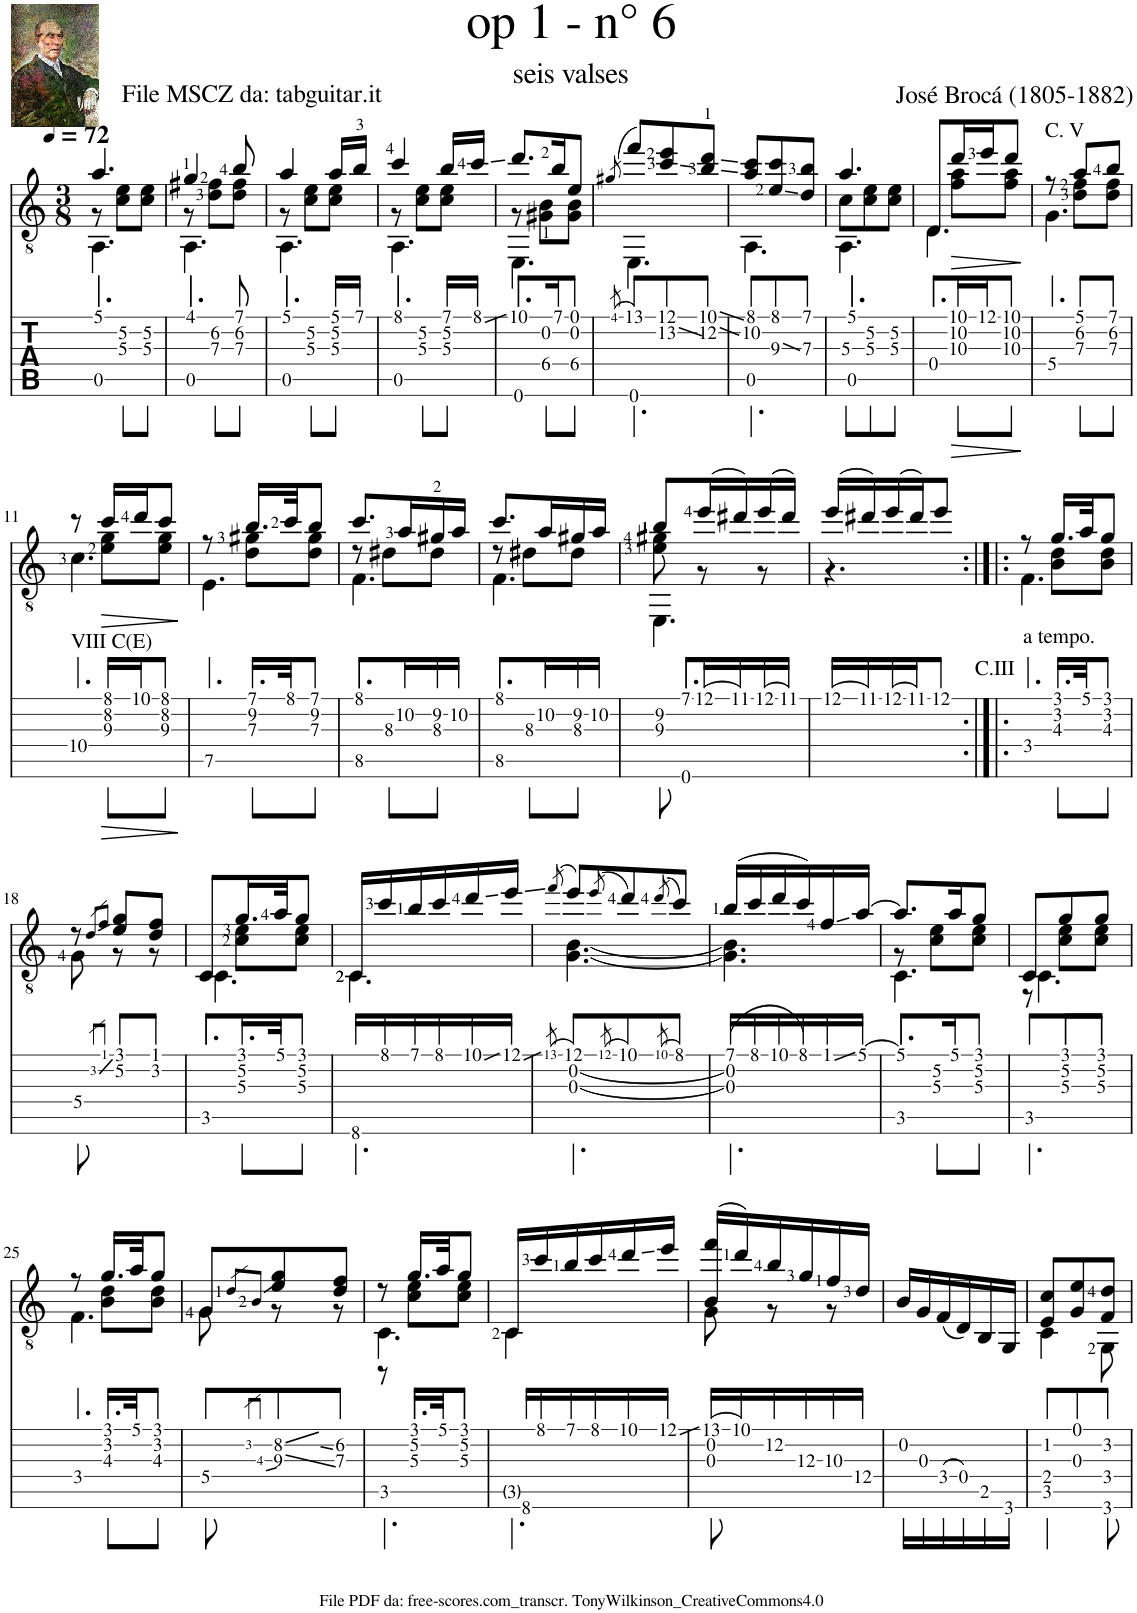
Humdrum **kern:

**kern	**dynam	**kern	**dynam
*part2	*part2	*part1	*part1
*staff2	*staff2	*staff1	*staff1
*I"Chitarra classica (Intavolatura)	*	*I"Guitar	*
*stria6	*	*	*
*	*	*clefGv2	*
*k[]	*	*k[]	*
*M3/8	*	*M3/8	*
*MM72	*	*MM72	*
=1	=1	=1	=1
*^	*	*^	*
*	*^	*	*	*^	*
4.a/	8r	4.AA/	.	4.a/	8r	4.AA\	.
.	8c\ 8e\L	.	.	.	8c\ 8e\L	.	.
.	8c\ 8e\J	.	.	.	8c\ 8e\J	.	.
=2	=2	=2	=2	=2	=2	=2	=2
4g#X/	8r	4.AA/	.	4g#X/	8r	4.AA\	.
.	8d\ 8f\L	.	.	.	8d\ 8f\L	.	.
8b/	8d\ 8f\J	.	.	8b/	8d\ 8f\J	.	.
=3	=3	=3	=3	=3	=3	=3	=3
4a/	8r	4.AA/	.	4a/	8r	4.AA\	.
.	8c\ 8e\L	.	.	.	8c\ 8e\L	.	.
16a/LL	8c\ 8e\J	.	.	16a/LL	8c\ 8e\J	.	.
16b/JJ	.	.	.	16b/JJ	.	.	.
=4	=4	=4	=4	=4	=4	=4	=4
4cc/	8r	4.AA/	.	4cc/	8r	4.AA\	.
.	8c\ 8e\L	.	.	.	8c\ 8e\L	.	.
16b/LL	8c\ 8e\J	.	.	16b/LL	8c\ 8e\J	.	.
16cc/JJ	.	.	.	16cc/JJ	.	.	.
=5	=5	=5	=5	=5	=5	=5	=5
8.dd/L	8r	4.EE/	.	8.dd/L	8r	4.EE\	.
.	8G#X\ 8B\L	.	.	.	8G#X\ 8B\L	.	.
16b/K	.	.	.	16b/K	.	.	.
8e/J	8G#\ 8B\J	.	.	8e/J	8G#\ 8B\J	.	.
*v	*v	*v	*	*	*	*	*
*	*	*v	*v	*v	*
=6	=6	=6	=6
(8qg#X/	.	(8qg#X/	.
*^	*	*^	*
8ff/L)	4.EE\	.	8ff/L)	4.EE\	.
8cc/ 8ee/	.	.	8cc/ 8ee/	.	.
8b/ 8dd/J	.	.	8b/ 8dd/J	.	.
=7	=7	=7	=7	=7	=7
8a/ 8cc/L	4.AA\	.	8a/ 8cc/L	4.AA\	.
8e/ 8cc/	.	.	8e/ 8cc/	.	.
8d/ 8b/J	.	.	8d/ 8b/J	.	.
=8	=8	=8	=8	=8	=8
*	*^	*	*	*^	*
4.a/	8c\L	4.AA/	.	4.a/	8c\L	4.AA\	.
.	8c\ 8e\	.	.	.	8c\ 8e\	.	.
.	8c\ 8e\J	.	.	.	8c\ 8e\J	.	.
=9	=9	=9	=9	=9	=9	=9	=9
8D/L	8ryy	4.D/	.	8D/L	8ryy	4.D\	.
!	!	!	!LO:HP:b	!	!	!	!LO:HP:b
16dd/L	8f\ 8a\L	.	>	16dd/L	8f\ 8a\L	.	>
16ee/J	.	.	.	16ee/J	.	.	.
8dd/J	8f\ 8a\J	.	.	8dd/J	8f\ 8a\J	.	.
*v	*v	*v	*	*	*	*	*
*	*	*v	*v	*v	*
.	]	.	]
=10	=10	=10	=10
*^	*	*^	*
*	*^	*	*	*^	*
!	!	!	!	!LO:TX:a:t=C. V	!	!	!
8r	8r	4.G/	.	8r	8ryy	4.G\	.
8a/L	8d\ 8f\L	.	.	8a/L	8d\ 8f\L	.	.
8b/J	8d\ 8f\J	.	.	8b/J	8d\ 8f\J	.	.
!!LO:LB:g=z	!!	!!
=11	=11	=11	=11	=11	=11	=11	=11
!LO:TX:a:t=VIII C(E)	!	!	!	!	!	!	!
8r	8r	4.c/	.	8r	8ryy	4.c\	.
!	!	!	!LO:HP:b	!	!	!	!LO:HP:b
16cc/LL	8e\ 8g\L	.	>	16cc/LL	8e\ 8g\L	.	>
16dd/J	.	.	.	16dd/J	.	.	.
8cc/J	8e\ 8g\J	.	.	8cc/J	8e\ 8g\J	.	.
*v	*v	*v	*	*	*	*	*
*	*	*v	*v	*v	*
.	]	.	]
=12	=12	=12	=12
*^	*	*^	*
*	*^	*	*	*^	*
8r	8r	4.E/	.	8r	8ryy	4.E\	.
16.b/LL	8d\ 8g#X\L	.	.	16.b/LL	8d\ 8g#X\L	.	.
32cc/JK	.	.	.	32cc/JK	.	.	.
8b/J	8d\ 8g#\J	.	.	8b/J	8d\ 8g#\J	.	.
=13	=13	=13	=13	=13	=13	=13	=13
8.cc/L	8r	4.F/	.	8.cc/L	8r	4.F\	.
.	8d#X\L	.	.	.	8d#X\L	.	.
16a/L	.	.	.	16a/L	.	.	.
16g#X/	8d#\J	.	.	16g#X/	8d#\J	.	.
16a/JJ	.	.	.	16a/JJ	.	.	.
=14	=14	=14	=14	=14	=14	=14	=14
8.cc/L	8r	4.F/	.	8.cc/L	8r	4.F\	.
.	8d#X\L	.	.	.	8d#X\L	.	.
16a/L	.	.	.	16a/L	.	.	.
16g#X/	8d#\J	.	.	16g#X/	8d#\J	.	.
16a/JJ	.	.	.	16a/JJ	.	.	.
=15	=15	=15	=15	=15	=15	=15	=15
8b/L	8e\ 8g#X\	4.EE/	.	8b/L	8e\ 8g#X\	4.EE\	.
(16ee/L	8r	.	.	(16ee/L	8r	.	.
16dd#X/)	.	.	.	16dd#X/)	.	.	.
(16ee/	8r	.	.	(16ee/	8r	.	.
16dd#/JJ)	.	.	.	16dd#/JJ)	.	.	.
*	*v	*v	*	*	*	*	*
*	*	*	*	*v	*v	*
=16	=16	=16	=16	=16	=16
(16ee/LL	4.r	.	(16ee/LL	4.r	.
16dd#X/)	.	.	16dd#X/)	.	.
(16ee/	.	.	(16ee/	.	.
16dd#/J)	.	.	16dd#/J)	.	.
8ee/J	.	.	8ee/J	.	.
=17:|!|:	=17:|!|:	=17:|!|:	=17:|!|:	=17:|!|:	=17:|!|:
*	*^	*	*	*^	*
!LO:TX:a:t=a tempo.	!	!	!	!	!	!	!
!LO:TX:a:t=C.III	!	!	!	!	!	!	!
8r	8r	4.F/	.	8r	8ryy	4.F\	.
16.g/LL	8B\ 8d\L	.	.	16.g/LL	8B\ 8d\L	.	.
32a/JK	.	.	.	32a/JK	.	.	.
8g/J	8B\ 8d\J	.	.	8g/J	8B\ 8d\J	.	.
*	*v	*v	*	*	*	*	*
*	*	*	*	*v	*v	*
!!LO:LB:g=z
=18	=18	=18	=18	=18	=18
8r	8G\	.	8r	8G\	.
8qd/L	.	.	8qd/L	.	.
8qf/J	.	.	8qf/J	.	.
8e/ 8g/L	8r	.	8e/ 8g/L	8r	.
8d/ 8f/J	8r	.	8d/ 8f/J	8r	.
=19	=19	=19	=19	=19	=19
*	*^	*	*	*^	*
8C/L	8ryy	4.C/	.	8C/L	8ryy	4.C\	.
16.g/L	8c\ 8e\L	.	.	16.g/L	8c\ 8e\L	.	.
32a/JK	.	.	.	32a/JK	.	.	.
8g/J	8c\ 8e\J	.	.	8g/J	8c\ 8e\J	.	.
*	*v	*v	*	*	*	*	*
*	*	*	*	*v	*v	*
=20	=20	=20	=20	=20	=20
16C/LL	4.C\	.	16C/LL	4.C\	.
16cc/	.	.	16cc/	.	.
16b/	.	.	16b/	.	.
16cc/	.	.	16cc/	.	.
16dd/	.	.	16dd/	.	.
16ee/JJ	.	.	16ee/JJ	.	.
=21	=21	=21	=21	=21	=21
(8qff/	.	.	(8qff/	.	.
8ee/L)	[4.G\ [4.B\	.	8ee/L)	[4.G\ [4.B\	.
(8qee/	.	.	(8qee/	.	.
8dd/)	.	.	8dd/)	.	.
(8qdd/	.	.	(8qdd/	.	.
8cc/J)	.	.	8cc/J)	.	.
=22	=22	=22	=22	=22	=22
(16b/LL	4.G\] 4.B\]	.	(16b/LL	4.G\] 4.B\]	.
16cc/	.	.	16cc/	.	.
16dd/	.	.	16dd/	.	.
16cc/)	.	.	16cc/)	.	.
16f/	.	.	16f/	.	.
[16a/JJ	.	.	[16a/JJ	.	.
=23	=23	=23	=23	=23	=23
*	*^	*	*	*^	*
8.a/L]	8r	4.C/	.	8.a/L]	8r	4.C\	.
.	8c\ 8e\L	.	.	.	8c\ 8e\L	.	.
16a/K	.	.	.	16a/K	.	.	.
8g/J	8c\ 8e\J	.	.	8g/J	8c\ 8e\J	.	.
=24	=24	=24	=24	=24	=24	=24	=24
8C/L	4.C\	8r	.	8C/L	4.C\	8r	.
8g/	.	8c/ 8e/L	.	8g/	.	8c\ 8e\L	.
8g/J	.	8c/ 8e/J	.	8g/J	.	8c\ 8e\J	.
!!LO:LB:g=z	!!	!!
=25	=25	=25	=25	=25	=25	=25	=25
8r	8r	4.F/	.	8r	8ryy	4.F\	.
16.g/LL	8B\ 8d\L	.	.	16.g/LL	8B\ 8d\L	.	.
32a/JK	.	.	.	32a/JK	.	.	.
8g/J	8B\ 8d\J	.	.	8g/J	8B\ 8d\J	.	.
*	*v	*v	*	*	*	*	*
*	*	*	*	*v	*v	*
=26	=26	=26	=26	=26	=26
8G/L	8G\	.	8G/L	8G\	.
8qd/L	.	.	8qd/L	.	.
8qB/J	.	.	8qB/J	.	.
8e/ 8g/	8r	.	8e/ 8g/	8r	.
8d/ 8f/J	8r	.	8d/ 8f/J	8r	.
=27	=27	=27	=27	=27	=27
*	*^	*	*	*^	*
8r	4.C\	8r	.	8r	4.C\	8r	.
16.g/LL	.	8c/ 8e/L	.	16.g/LL	.	8c\ 8e\L	.
32a/JK	.	.	.	32a/JK	.	.	.
8g/J	.	8c/ 8e/J	.	8g/J	.	8c\ 8e\J	.
*	*v	*v	*	*	*	*	*
*	*	*	*	*v	*v	*
=28	=28	=28	=28	=28	=28
16C/LL	4.C\	.	16C/LL	4.C\	.
16cc/	.	.	16cc/	.	.
16b/	.	.	16b/	.	.
16cc/	.	.	16cc/	.	.
16dd/	.	.	16dd/	.	.
16ee/JJ	.	.	16ee/JJ	.	.
=29	=29	=29	=29	=29	=29
(16B/ 16ff/LL	8G\	.	(16B/ 16ff/LL	8G\	.
16dd/)	.	.	16dd/)	.	.
16b/	8r	.	16b/	8r	.
16g/	.	.	16g/	.	.
16f/	8r	.	16f/	8r	.
16d/JJ	.	.	16d/JJ	.	.
*v	*v	*	*	*	*
*	*	*v	*v	*
=30	=30	=30	=30
16B\LL	.	16B/LL	.
16G\	.	16G/	.
(16F\	.	(16F/	.
16D\)	.	16D/)	.
16BB\	.	16BB/	.
16GG\JJ	.	16GG/JJ	.
=31	=31	=31	=31
*^	*	*^	*
8E/ 8c/L	4C\	.	8E/ 8c/L	4C\	.
8G/ 8e/	.	.	8G/ 8e/	.	.
8F/ 8d/J	8GG\	.	8F/ 8d/J	8GG\	.
*v	*v	*	*	*	*
*	*	*v	*v	*
=	=	=	=
*-	*-	*-	*-
